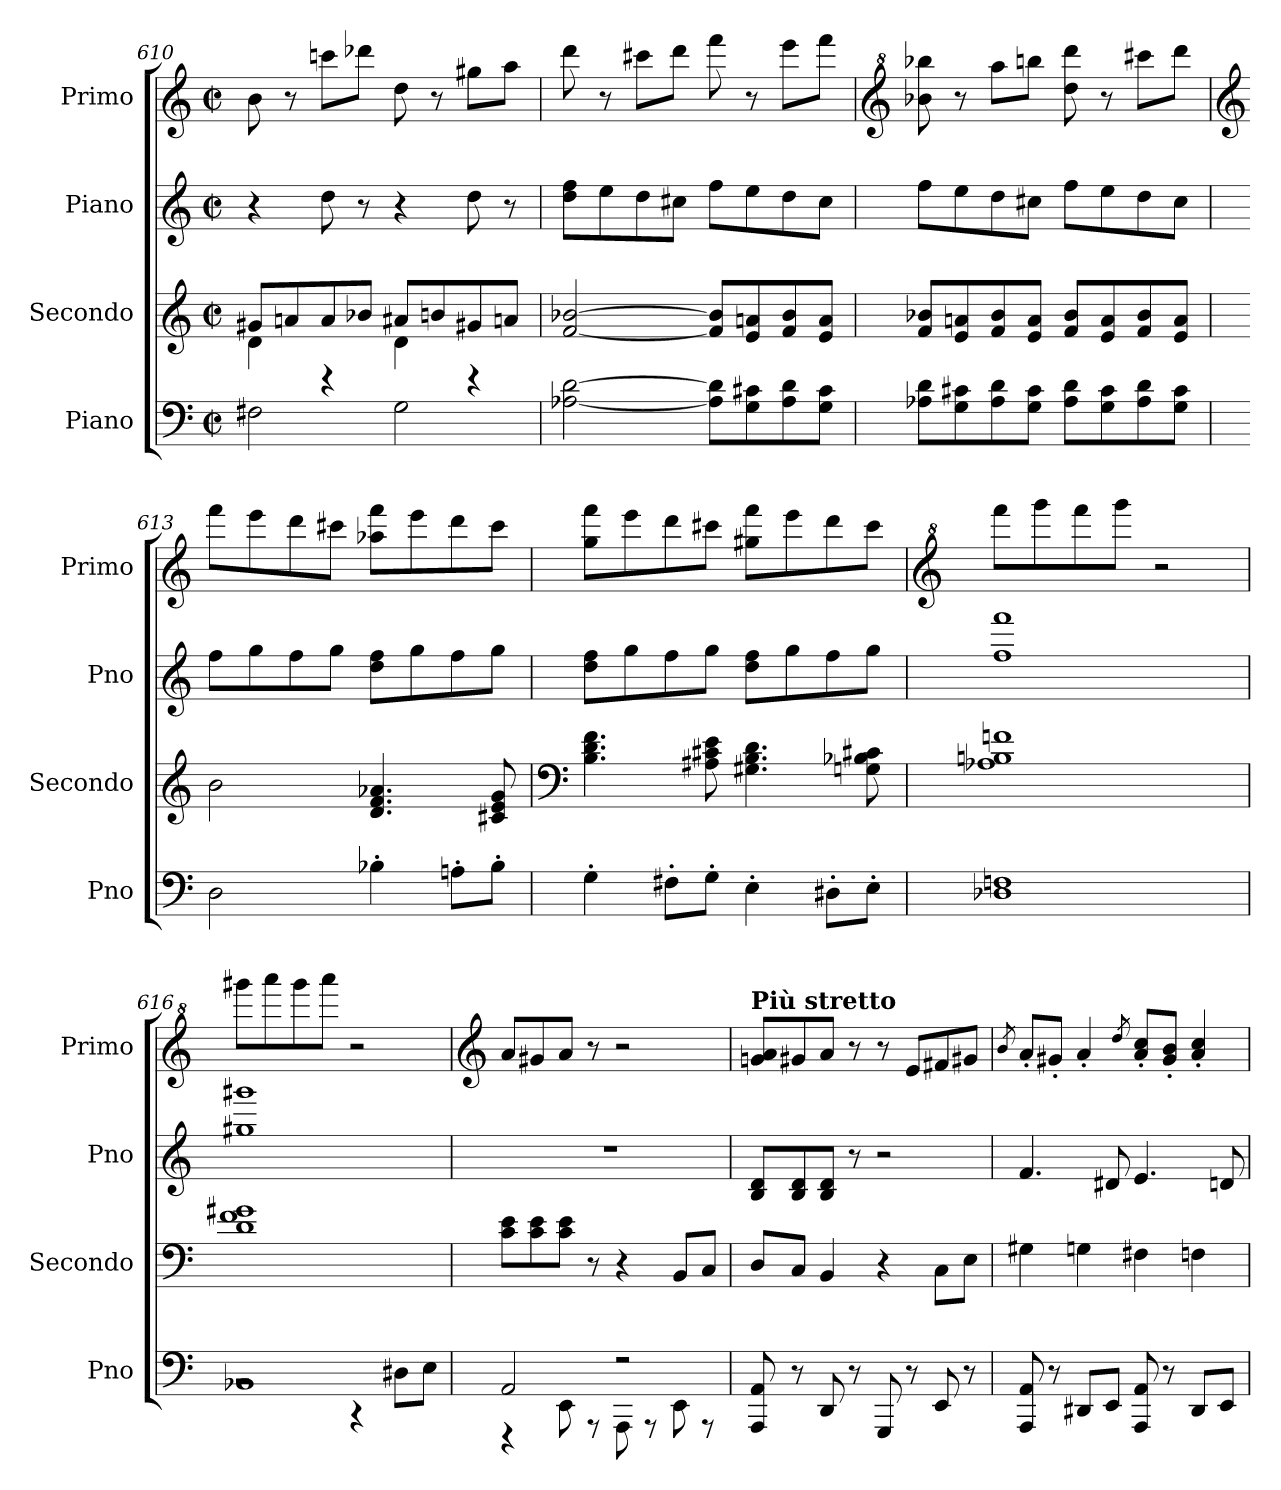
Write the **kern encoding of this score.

**kern	**kern	**kern	**kern
*part4	*part3	*part2	*part1
*staff4	*staff3	*staff2	*staff1
*I"Piano	*I"Secondo	*I"Piano	*I"Primo
*I'Pno	*I'Secondo	*I'Pno	*I'Primo
*clefF4	*clefG2	*clefG2	*clefG2
*k[]	*k[]	*k[]	*k[]
*M4/4	*M4/4	*M4/4	*M4/4
*met(c|)	*met(c|)	*met(c|)	*met(c|)
=610	=610	=610	=610
*	*^	*	*
2F#X\	8g#X/L	4d\	4r	8b\
.	8an/	.	.	8r
.	8a/	4rD	8dd\	8cccn\L
.	8b-X/J	.	8r	8ddd-X\J
2G\	8a#X/L	4d\	4r	8dd\
.	8bn/	.	.	8r
.	8g#X/	4rD	8dd\	8gg#X\L
.	8an/J	.	8r	8aa\J
*	*v	*v	*	*
!!LO:PB:g=z
=611	=611	=611	=611
[2A-X\ [2d\	[2f/ [2b-X/	8dd\ 8ff\L	8ddd\
.	.	8ee\	8r
.	.	8dd\	8ccc#X\L
.	.	8cc#X\J	8ddd\J
8A-\] 8d\]L	8f/] 8b-/]L	8ff\L	8fff\
8G\ 8c#X\	8e/ 8an/	8ee\	8r
8A-\ 8d\	8f/ 8b-/	8dd\	8eee\L
8G\ 8c#\J	8e/ 8a/J	8cc#\J	8fff\J
=612	=612	=612	=612
*	*	*	*clefG^2
8A-X\ 8d\L	8f/ 8b-X/L	8ff\L	8bb-X\ 8bbb-X\
8G\ 8c#X\	8e/ 8an/	8ee\	8r
8A-\ 8d\	8f/ 8b-/	8dd\	8aaa\L
8G\ 8c#\J	8e/ 8a/J	8cc#X\J	8bbbn\J
8A-\ 8d\L	8f/ 8b-/L	8ff\L	8ddd\ 8dddd\
8G\ 8c#\	8e/ 8a/	8ee\	8r
8A-\ 8d\	8f/ 8b-/	8dd\	8cccc#X\L
8G\ 8c#\J	8e/ 8a/J	8cc#\J	8dddd\J
=613	=613	=613	=613
*	*	*	*clefG2
2D\	2b\	8ff\L	8fff\L
.	.	8gg\	8eee\
.	.	8ff\	8ddd\
.	.	8gg\J	8ccc#X\J
4B-X'\	4.d/ 4.f/ 4.a-X/	8dd\ 8ff\L	8aa-X\ 8fff\L
.	.	8gg\	8eee\
8An'\L	.	8ff\	8ddd\
8B-'\J	8c#X/ 8e/ 8g/	8gg\J	8ccc#\J
!!LO:LB:g=z
=614	=614	=614	=614
*	*clefF4	*	*
4G'\	4.B\ 4.d\ 4.f\	8dd\ 8ff\L	8gg\ 8fff\L
.	.	8gg\	8eee\
8F#X'\L	.	8ff\	8ddd\
8G'\J	8A#X\ 8c#X\ 8e\	8gg\J	8ccc#X\J
4E'\	4.G#X\ 4.B\ 4.d\	8dd\ 8ff\L	8gg#X\ 8fff\L
.	.	8gg\	8eee\
8D#X'\L	.	8ff\	8ddd\
8E'\J	8Gn\ 8B-X\ 8c#X\	8gg\J	8ccc#\J
=615	=615	=615	=615
*	*	*	*clefG^2
1D-X 1Fn	1A-X 1Bn 1fn	1ff 1fff	8ffff\L
.	.	.	8gggg\
.	.	.	8ffff\
.	.	.	8gggg\J
.	.	.	2r
=616	=616	=616	=616
*^	*	*	*
1BB-X	2rBB	1d 1f 1g#X	1gg#X 1ggg#X	8gggg#X\L
.	.	.	.	8aaaa\
.	.	.	.	8gggg#\
.	.	.	.	8aaaa\J
.	4r	.	.	2r
.	8D#X\L	.	.	.
.	8E\J	.	.	.
=617	=617	=617	=617	=617
*	*	*	*	*clefG2
2AA/	4rFFF	8c\ 8e\L	1r	8a/L
.	.	8c\ 8e\	.	8g#X/
.	8EE\	8c\ 8e\J	.	8a/J
.	8rAAA	8r	.	8r
2r	8AAA\	4r	.	2r
.	8rAAA	.	.	.
.	8EE\	8BB/L	.	.
.	8rAAA	8C/J	.	.
!!LO:LB:g=z
=618	=618	=618	=618	=618
!	!	!	!	!LO:TX:a:B:t=Più stretto
*v	*v	*	*	*
8AAA/ 8AA/	8D/L	8B/ 8d/L	8gn/ 8a/L
8r	8C/J	8B/ 8d/	8g#X/
8DD/	4BB/	8B/ 8d/J	8a/J
8r	.	8r	8r
8GGG/	4r	2r	8r
8r	.	.	8e/L
8EE/	8C\L	.	8f#X/
8r	8E\J	.	8g#X/J
=619	=619	=619	=619
.	.	.	8qb/
8AAA/ 8AA/	4G#X\	4.f/	8a'/L
8r	.	.	8g#X'/J
8DD#X/L	4Gn\	.	4a'/
8EE/J	.	8d#X/	.
.	.	.	8qdd/
8AAA/ 8AA/	4F#X\	4.e/	8a/' 8cc/'L
8r	.	.	8g#/' 8b/'J
8DD#/L	4Fn\	.	4a/' 4cc/'
8EE/J	.	8dn/	.
=	=	=	=
*-	*-	*-	*-
